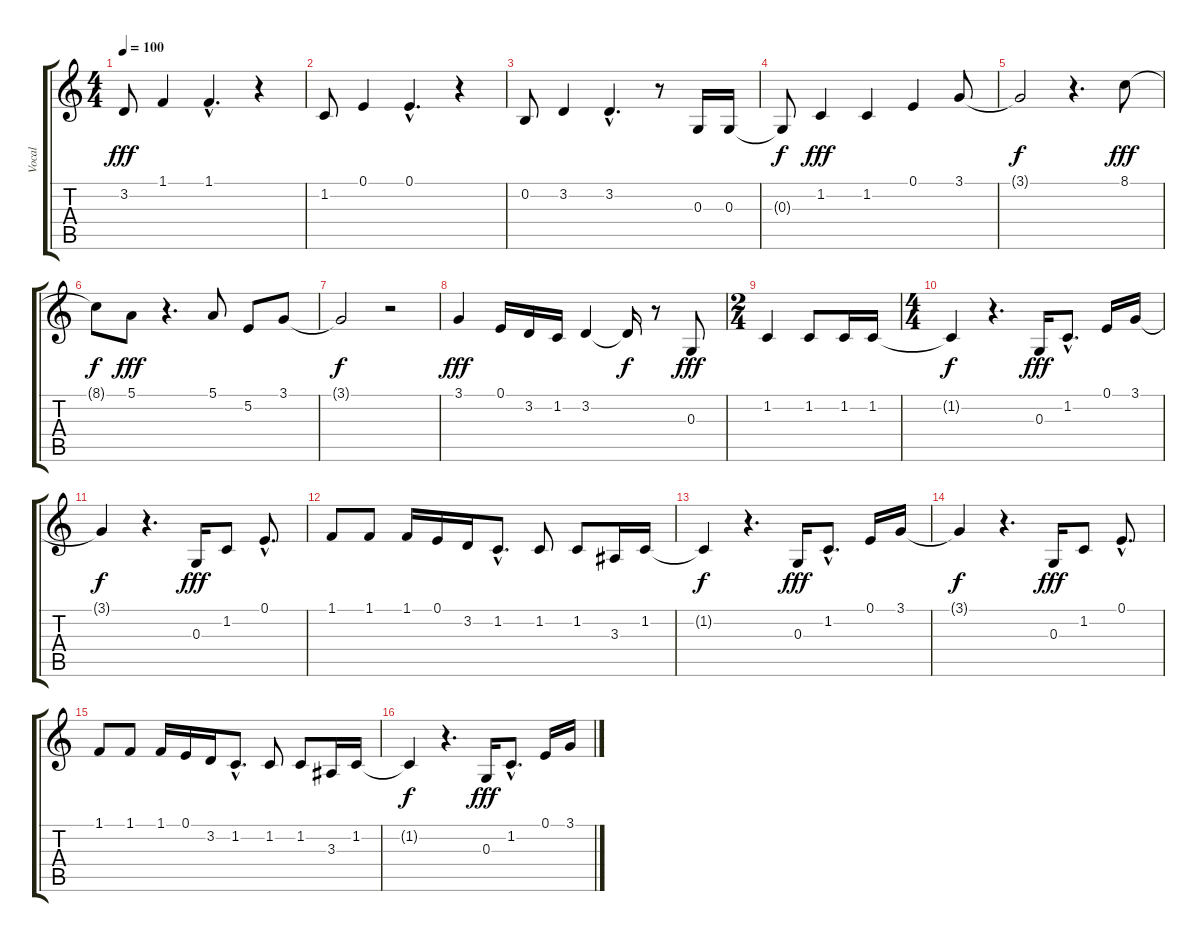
\track ("Vocal" "Vocal") {instrument clarinet}
\staff {score tabs}
\tuning (E4 B3 G3 D3 A2 E2) {hide}
\ts (4 4)
\tempo 100
\clef g2
\ks c
3.2.8{dy fff} 1.1.4 1.1{hac}.4{d} r.4 |
1.2.8 0.1.4 0.1{hac}.4{d} r.4 |
0.2.8 3.2.4 3.2{hac}.4{d} r.8 0.3.16 0.3.16 |
0.3{t}.8{dy f} 1.2.4{dy fff} 1.2.4 0.1.4 3.1.8 |
3.1{t}.2{dy f} r.4{d} 8.1.8{dy fff} |
8.1{t}.8{dy f} 5.1.8{dy fff} r.4{d} 5.1.8 5.2.8 3.1.8 |
3.1{t}.2{dy f} r.2 |
3.1.4{dy fff} 0.1.16 3.2.16 1.2.16 3.2.4 3.2{t}.16{dy f} r.8 0.3.8{dy fff} |
\ts (2 4)
1.2.4 1.2.8 1.2.16 1.2.16 |
\ts (4 4)
1.2{t}.4{dy f} r.4{d} 0.3.16{dy fff} 1.2{hac}.8{d} 0.1.16 3.1.16 |
3.1{t}.4{dy f} r.4{d} 0.3.16{dy fff} 1.2.8 0.1{hac}.8{d} |
1.1.8 1.1.8 1.1.16 0.1.16 3.2.16 1.2{hac}.8{d} 1.2.8 1.2.8 3.3.16 1.2.16 |
1.2{t}.4{dy f} r.4{d} 0.3.16{dy fff} 1.2{hac}.8{d} 0.1.16 3.1.16 |
3.1{t}.4{dy f} r.4{d} 0.3.16{dy fff} 1.2.8 0.1{hac}.8{d} |
1.1.8 1.1.8 1.1.16 0.1.16 3.2.16 1.2{hac}.8{d} 1.2.8 1.2.8 3.3.16 1.2.16 |
1.2{t}.4{dy f} r.4{d} 0.3.16{dy fff} 1.2{hac}.8{d} 0.1.16 3.1.16
